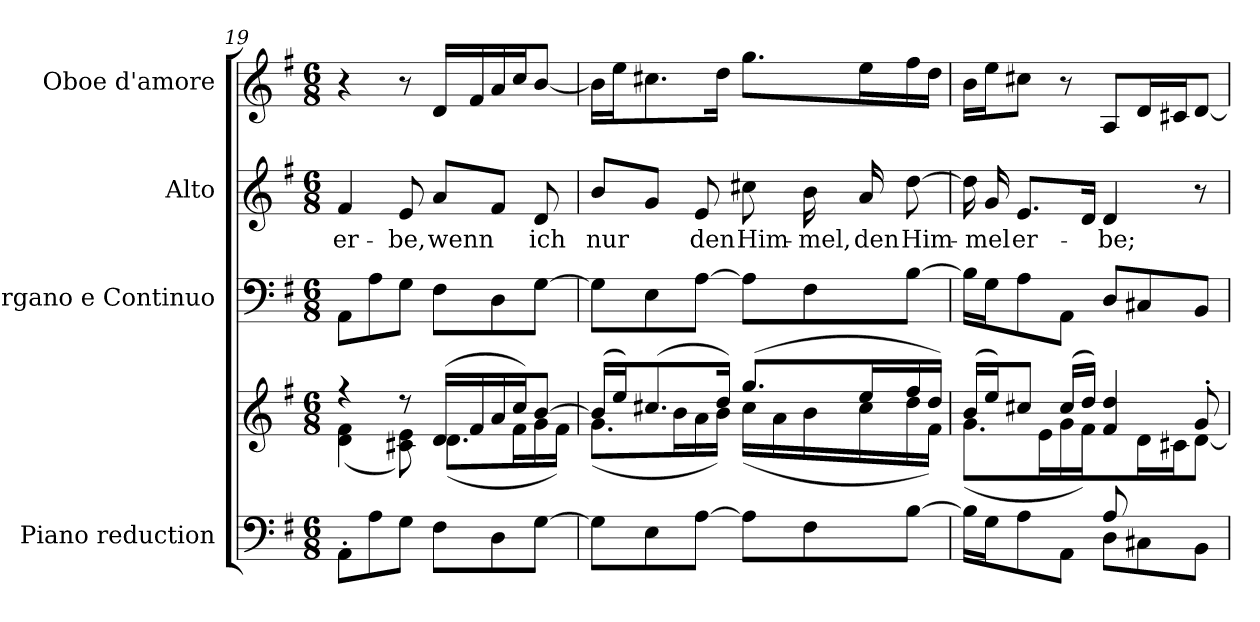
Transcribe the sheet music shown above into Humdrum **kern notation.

**kern	**kern	**kern	**kern	**text	**kern
*part4	*part4	*part3	*part2	*part2	*part1
*staff5	*staff4	*staff3	*staff2	*staff2	*staff1
*I"Piano reduction	*	*I"Organo e Continuo	*I"Alto	*	*I"Oboe d'amore
*I'Pno	*	*	*	*	*I'Ob
*clefF4	*clefG2	*clefF4	*clefG2	*	*clefG2
*k[f#]	*k[f#]	*k[f#]	*k[f#]	*	*k[f#]
*M6/8	*M6/8	*M6/8	*M6/8	*	*M6/8
=19	=19	=19	=19	=19	=19
*	*^	*	*	*	*
!	!	!	!	!	!LO:LY:b	!
8AA'\L	4r	(4d\ 4f#\	8AA\L	4f#/	er-	4r
8A\	.	.	8A\	.	.	.
!	!	!	!	!	!LO:LY:b	!
8G\J	8r	8c#X\ 8e\)	8G\J	8e/	be,	8r
!	!	!	!	!	!LO:LY:b	!
8F#\L	(16d/LL	(8.d\L	8F#\L	8a/L	wenn	16d/LL
.	16f#/	.	.	.	.	16f#/
8D\	16a/	.	8D\	8f#/J	.	16a/
.	16cc/J)	16f#\L	.	.	.	16cc/J
!	!	!	!	!	!LO:LY:b	!
[8G\J	[8b/J	16g\	[8G\J	8d/	ich	[8b/J
.	.	16f#\JJ)	.	.	.	.
=20	=20	=20	=20	=20	=20	=20
!	!	!	!	!	!LO:LY:b	!
8G\L]	(16b/LL]	(8.g\L	8G\L]	8b/L	nur	16b\LL]
.	16ee/J)	.	.	.	.	16ee\J
8E\	(8.cc#X/	.	8E\	8g/J	.	8.cc#X\
.	.	16b\L	.	.	.	.
!	!	!	!	!	!LO:LY:b	!
[8A\J	.	16a\	[8A\J	8e/	den	.
.	16dd/Jk)	16b\JJ)	.	.	.	16dd\Jk
!	!	!	!	!	!LO:LY:b	!
8A\L]	(8.gg/L	(16cc#\LL	8A\L]	8cc#X\	Him-	8.gg\L
.	.	16a\	.	.	.	.
!	!	!	!	!	!LO:LY:b	!
8F#\	.	16b\	8F#\	16b\	mel,	.
!	!	!	!	!	!LO:LY:b	!
.	16ee/L	16cc#\	.	16a/	den	16ee\L
!	!	!	!	!	!LO:LY:b	!
[8B\J	16ff#/	16dd\	[8B\J	[8dd\	Him-	16ff#\
.	16dd/JJ)	16f#\JJ)	.	.	.	16dd\JJ
=21	=21	=21	=21	=21	=21	=21
*^	*	*	*	*	*	*
4.ryy	16B\LL]	(16b/LL	(8.g\L	16B\LL]	16dd\]	.	16b\LL
!	!	!	!	!	!	!LO:LY:b	!
.	16G\J	16ee/J)	.	16G\J	16g/	mel	16ee\J
!	!	!	!	!	!	!LO:LY:b	!
.	8A\	8cc#X/J	.	8A\	8.e/L	er-	8cc#X\J
.	.	.	16e\L	.	.	.	.
.	8AA\J	(16cc#/LL	16g\	8AA\J	.	.	8r
.	.	16dd/JJ)	16f#\JJ)	.	16d/Jk	.	.
!	!	!	!	!	!	!LO:LY:b	!
(<8A/L	8D\L	4f#/ 4dd/	8ryy	8D/L	4d/	-be;	8A/L
4ryy	8C#X\	.	16d\L	8C#X/	.	.	16d/L
.	.	.	16c#X\J)	.	.	.	16c#X/J
.	8BB\J	8g'/	[8d\J	8BB/J	8r	.	[8d/J
*v	*v	*	*	*	*	*	*
*	*v	*v	*	*	*	*
=	=	=	=	=	=
*-	*-	*-	*-	*-	*-
